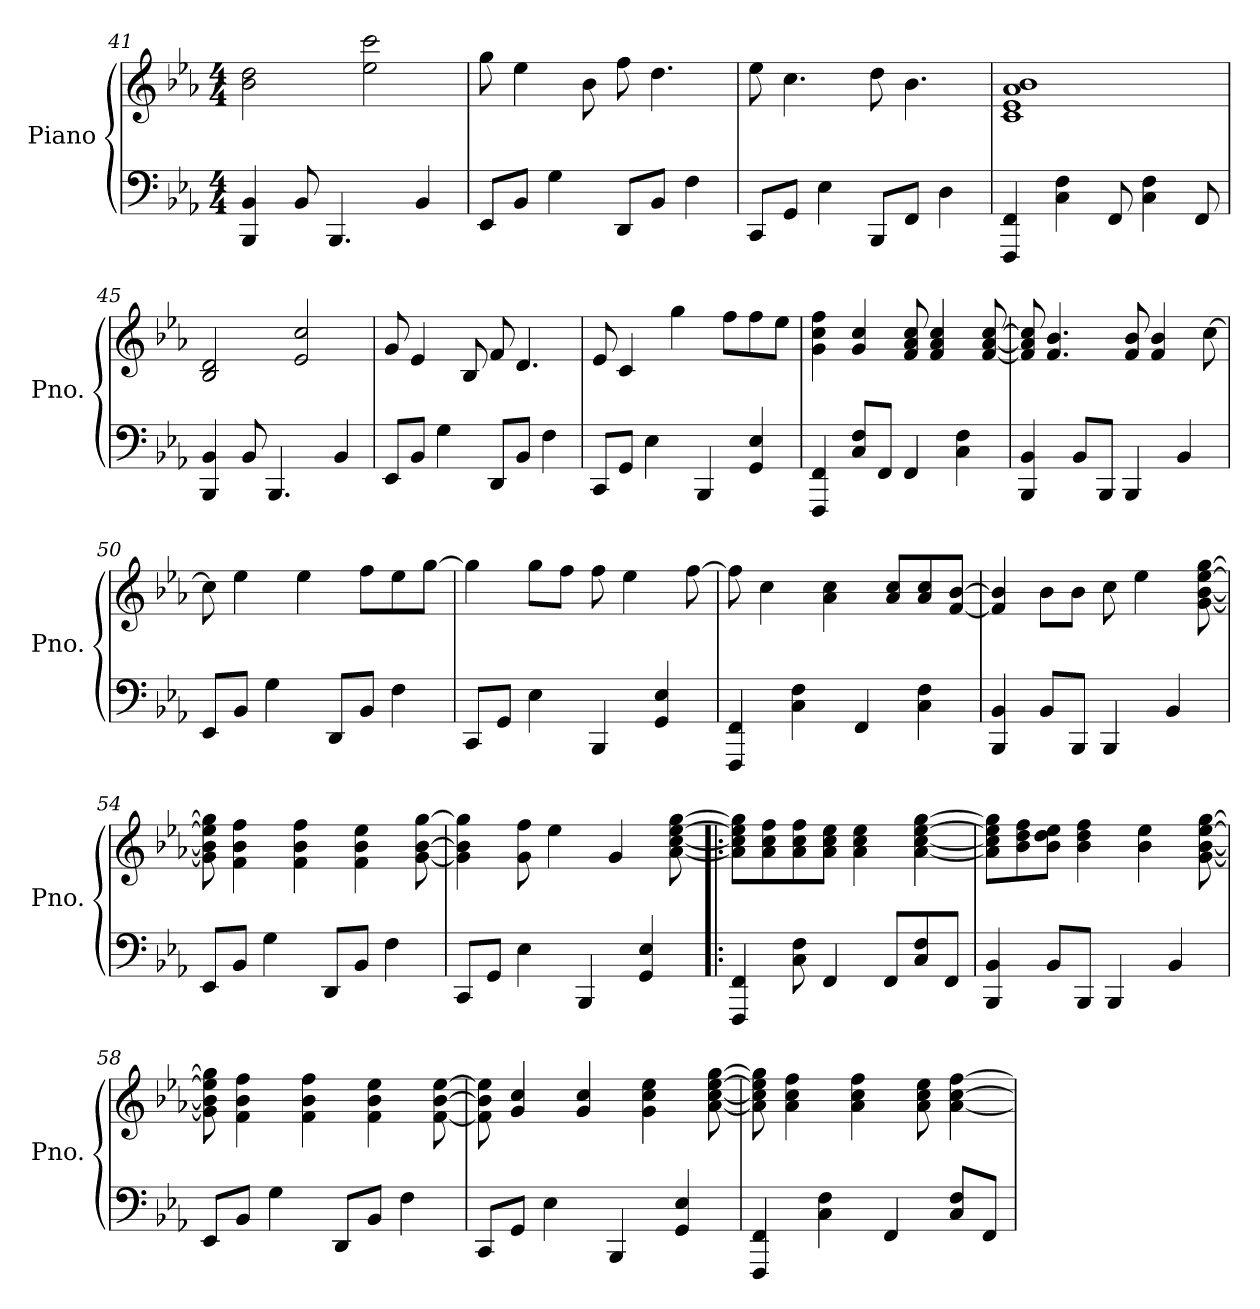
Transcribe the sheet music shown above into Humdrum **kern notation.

**kern	**kern
*part1	*part1
*staff2	*staff1
*I"Piano	*
*I'Pno.	*
*clefF4	*clefG2
*k[b-e-a-]	*k[b-e-a-]
*M4/4	*M4/4
=41	=41
4BBB-/ 4BB-/	2b-\ 2dd\
8BB-/	.
4.BBB-/	.
.	2ee-\ 2ccc\
4BB-/	.
=42	=42
8EE-/L	8gg\
8BB-/J	4ee-\
4G\	.
.	8b-\
8DD/L	8ff\
8BB-/J	4.dd\
4F\	.
=43	=43
8CC/L	8ee-\
8GG/J	4.cc\
4E-\	.
8BBB-/L	8dd\
8FF/J	4.b-\
4D\	.
=44	=44
4FFF/ 4FF/	1c 1e- 1a- 1b-
4C\ 4F\	.
8FF/	.
4C\ 4F\	.
8FF/	.
!!LO:LB:g=z
=45	=45
4BBB-/ 4BB-/	2B-/ 2d/
8BB-/	.
4.BBB-/	.
.	2e-/ 2cc/
4BB-/	.
=46	=46
8EE-/L	8g/
8BB-/J	4e-/
4G\	.
.	8B-/
8DD/L	8f/
8BB-/J	4.d/
4F\	.
=47	=47
8CC/L	8e-/
8GG/J	4c/
4E-\	.
.	4gg\
4BBB-/	.
.	8ff\L
4GG/ 4E-/	8ff\
.	8ee-\J
=48	=48
4FFF/ 4FF/	4g\ 4cc\ 4ff\
8C/ 8F/L	4g/ 4cc/
8FF/J	.
4FF/	8f/ 8a-/ 8cc/
.	4f/ 4a-/ 4cc/
4C\ 4F\	.
.	[8f/ [8a-/ [8cc/
=49	=49
4BBB-/ 4BB-/	8f/] 8a-/] 8cc/]
.	4.f/ 4.b-/
8BB-/L	.
8BBB-/J	.
4BBB-/	8f/ 8b-/
.	4f/ 4b-/
4BB-/	.
.	[8cc\
!!LO:LB:g=z
=50	=50
8EE-/L	8cc\]
8BB-/J	4ee-\
4G\	.
.	4ee-\
8DD/L	.
8BB-/J	8ff\L
4F\	8ee-\
.	[8gg\J
=51	=51
8CC/L	4gg\]
8GG/J	.
4E-\	8gg\L
.	8ff\J
4BBB-/	8ff\
.	4ee-\
4GG/ 4E-/	.
.	[8ff\
=52	=52
4FFF/ 4FF/	8ff\]
.	4cc\
4C\ 4F\	.
.	4a-\ 4cc\
4FF/	.
.	8a-/ 8cc/L
4C\ 4F\	8a-/ 8cc/
.	[8f/ [8b-/J
=53	=53
4BBB-/ 4BB-/	4f/] 4b-/]
8BB-/L	8b-\L
8BBB-/J	8b-\J
4BBB-/	8cc\
.	4ee-\
4BB-/	.
.	[8g\ [8b-\ [8ee-\ [8gg\
=54	=54
8EE-/L	8g\] 8b-\] 8ee-\] 8gg\]
8BB-/J	4f\ 4b-\ 4ff\
4G\	.
.	4f\ 4b-\ 4ff\
8DD/L	.
8BB-/J	4f\ 4b-\ 4ee-\
4F\	.
.	[8g\ [8b-\ [8gg\
!!LO:LB:g=z
=55	=55
8CC/L	4g\] 4b-\] 4gg\]
8GG/J	.
4E-\	8g\ 8ff\
.	4ee-\
4BBB-/	.
.	4g/
4GG/ 4E-/	.
.	[8a-\ [8cc\ [8ee-\ [8gg\
=56!|:	=56!|:
4FFF/ 4FF/	8a-\] 8cc\] 8ee-\] 8gg\]L
.	8a-\ 8cc\ 8ff\
8C\ 8F\	8a-\ 8cc\ 8ff\
4FF/	8a-\ 8cc\ 8ee-\J
.	4a-\ 4cc\ 4ee-\
8FF/L	.
8C/ 8F/	[4a-\ [4cc\ [4ee-\ [4gg\
8FF/J	.
=57	=57
4BBB-/ 4BB-/	8a-\] 8cc\] 8ee-\] 8gg\]L
.	8b-\ 8dd\ 8ff\
8BB-/L	8b-\ 8dd\ 8ee-\J
8BBB-/J	4b-\ 4dd\ 4ff\
4BBB-/	.
.	4b-\ 4ee-\
4BB-/	.
.	[8g\ [8b-\ [8ee-\ [8gg\
=58	=58
8EE-/L	8g\] 8b-\] 8ee-\] 8gg\]
8BB-/J	4f\ 4b-\ 4ff\
4G\	.
.	4f\ 4b-\ 4ff\
8DD/L	.
8BB-/J	4f\ 4b-\ 4ee-\
4F\	.
.	[8f\ [8b-\ [8ee-\
=59	=59
8CC/L	8f\] 8b-\] 8ee-\]
8GG/J	4g/ 4cc/
4E-\	.
.	4g/ 4cc/
4BBB-/	.
.	4g\ 4cc\ 4ee-\
4GG/ 4E-/	.
.	[8a-\ [8cc\ [8ee-\ [8gg\
!!LO:LB:g=z
=60	=60
4FFF/ 4FF/	8a-\] 8cc\] 8ee-\] 8gg\]
.	4a-\ 4cc\ 4ff\
4C\ 4F\	.
.	4a-\ 4cc\ 4ff\
4FF/	.
.	8a-\ 8cc\ 8ee-\
8C/ 8F/L	[4a-\ [4cc\ [4ff\
8FF/J	.
=	=
*-	*-
